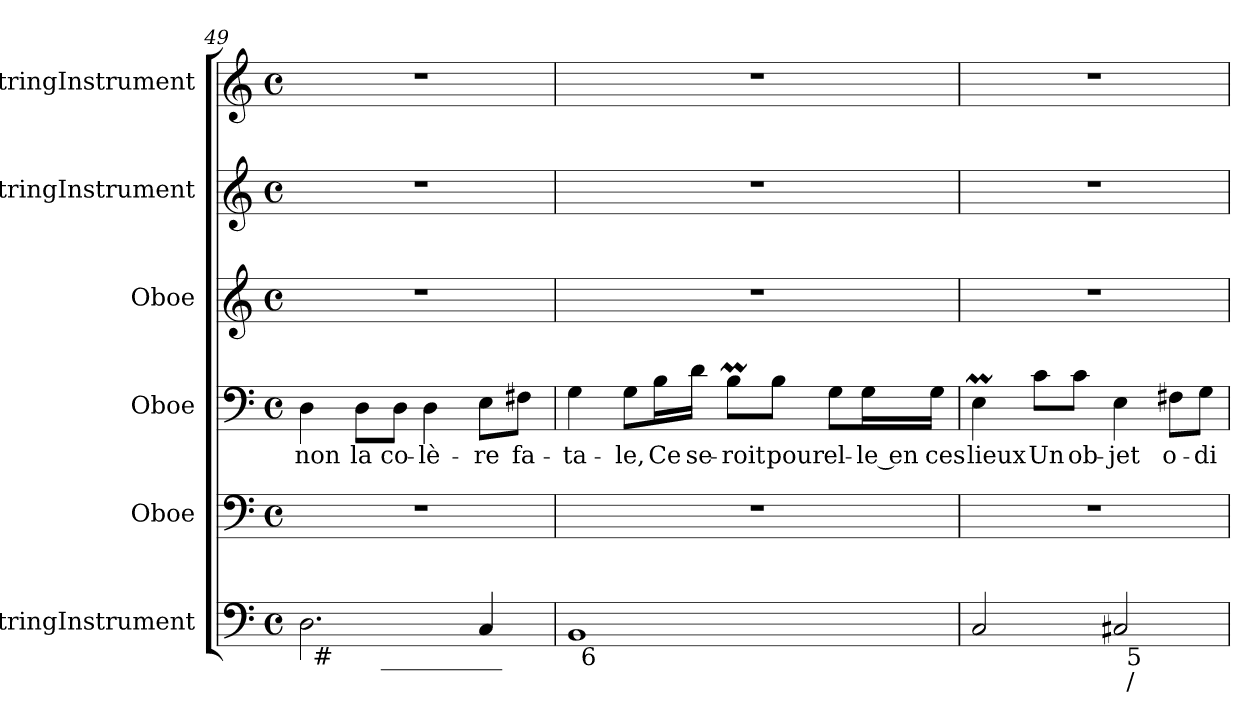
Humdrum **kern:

**kern	**kern	**kern	**text	**kern	**kern	**kern
*part6	*part5	*part4	*part4	*part3	*part2	*part1
*staff6	*staff5	*staff4	*staff4	*staff3	*staff2	*staff1
*I"StringInstrument	*I"Oboe	*I"Oboe	*	*I"Oboe	*I"StringInstrument	*I"StringInstrument
*I'Str	*I'Ob	*I'Ob	*	*I'Ob	*I'Str	*I'Str
!!LO:LB:g=z
*clefF4	*clefF4	*clefF4	*	*clefG2	*clefG2	*clefG2
*k[]	*k[]	*k[]	*	*k[]	*k[]	*k[]
*C:	*C:	*C:	*	*C:	*C:	*C:
*M4/4	*M4/4	*M4/4	*	*M4/4	*M4/4	*M4/4
*met(c)	*met(c)	*met(c)	*	*met(c)	*met(c)	*met(c)
=49	=49	=49	=49	=49	=49	=49
*^	*	*	*	*	*	*
*	*^	*	*	*	*	*	*
2.D\	32ryy	4ryy	1r	4D\	-non	1r	1r	1r
!	!LO:TX:b:t=#	!	!	!	!	!	!	!
.	2ryy	.	.	.	.	.	.	.
.	.	16.ryy	.	8D\L	la	.	.	.
!	!	!LO:TX:b:t=__________	!	!	!	!	!	!
.	.	2ryy	.	.	.	.	.	.
.	.	.	.	8D\J	co-	.	.	.
.	.	.	.	4D\	-lè-	.	.	.
.	4...ryy	.	.	.	.	.	.	.
4C/	.	.	.	8E\L	-re	.	.	.
.	.	8ryy	.	.	.	.	.	.
.	.	.	.	8F#X\J	fa-	.	.	.
.	.	32ryy	.	.	.	.	.	.
*	*v	*v	*	*	*	*	*	*
=50	=50	=50	=50	=50	=50	=50	=50
1BB	32ryy	1r	4G\	-ta-	1r	1r	1r
!	!LO:TX:b:t=6	!	!	!	!	!	!
.	2ryy	.	.	.	.	.	.
.	.	.	8G\L	-le,	.	.	.
.	.	.	16B\L	Ce	.	.	.
.	.	.	16d\JJ	se-	.	.	.
.	.	.	8Bm\L	-roit	.	.	.
.	4...ryy	.	.	.	.	.	.
.	.	.	8B\J	pour	.	.	.
.	.	.	8G\L	el-	.	.	.
.	.	.	16G\L	-le en	.	.	.
.	.	.	16G\JJ	ces	.	.	.
=51	=51	=51	=51	=51	=51	=51	=51
2C/	2ryy	1r	4Em\	lieux	1r	1r	1r
.	.	.	8c\L	Un	.	.	.
.	.	.	8c\J	ob-	.	.	.
2C#X/	32ryy	.	4E\	-jet	.	.	.
!	!LO:TX:b:t=5	!	!	!	!	!	!
!	!LO:TX:b:t=/	!	!	!	!	!	!
.	4...ryy	.	.	.	.	.	.
.	.	.	8F#X\L	o-	.	.	.
.	.	.	8G\J	-di-	.	.	.
*v	*v	*	*	*	*	*	*
=	=	=	=	=	=	=
*-	*-	*-	*-	*-	*-	*-
